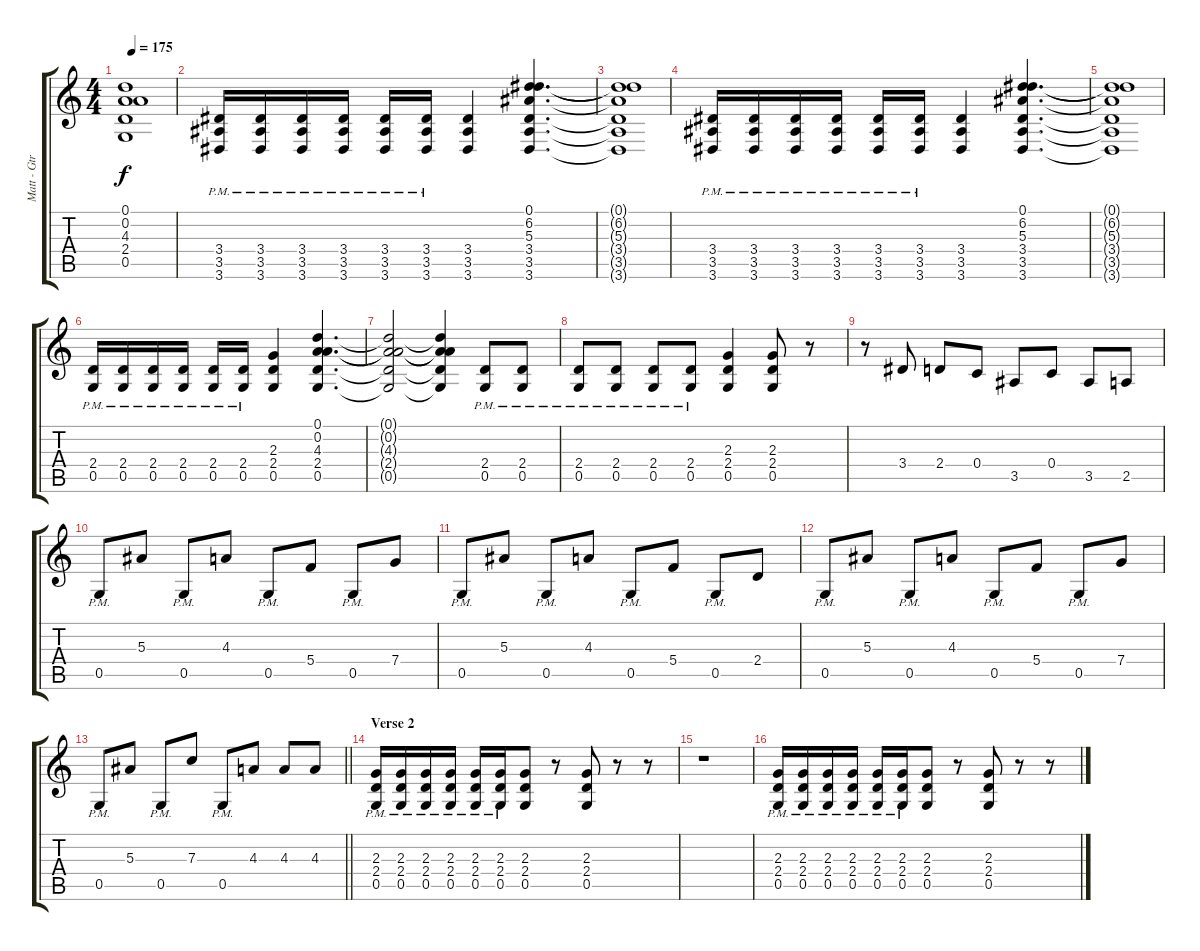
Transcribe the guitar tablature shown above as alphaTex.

\track ("Matt - Gtr. 1" "Matt - Gtr") {instrument distortionguitar}
\staff {score tabs}
\tuning (D4 A3 F3 C3 G2 C2) {hide}
\ts (4 4)
\tempo 175
\clef g2
\ks c
(0.1{t} 0.2{t} 4.3{t} 2.4{t} 0.5{t}).1{dy f} |
(3.4{pm} 3.5{pm} 3.6{pm}).16 (3.4{pm} 3.5{pm} 3.6{pm}).16 (3.4{pm} 3.5{pm} 3.6{pm}).16 (3.4{pm} 3.5{pm} 3.6{pm}).16 (3.4{pm} 3.5{pm} 3.6{pm}).16 (3.4{pm} 3.5{pm} 3.6{pm}).16 (3.4 3.5 3.6).4 (0.1 6.2 5.3 3.4 3.5 3.6).4{d} |
(0.1{t} 6.2{t} 5.3{t} 3.4{t} 3.5{t} 3.6{t}).1 |
(3.4{pm} 3.5{pm} 3.6{pm}).16 (3.4{pm} 3.5{pm} 3.6{pm}).16 (3.4{pm} 3.5{pm} 3.6{pm}).16 (3.4{pm} 3.5{pm} 3.6{pm}).16 (3.4{pm} 3.5{pm} 3.6{pm}).16 (3.4{pm} 3.5{pm} 3.6{pm}).16 (3.4 3.5 3.6).4 (0.1 6.2 5.3 3.4 3.5 3.6).4{d} |
(0.1{t} 6.2{t} 5.3{t} 3.4{t} 3.5{t} 3.6{t}).1 |
(2.4{pm} 0.5{pm}).16 (2.4{pm} 0.5{pm}).16 (2.4{pm} 0.5{pm}).16 (2.4{pm} 0.5{pm}).16 (2.4{pm} 0.5{pm}).16 (2.4{pm} 0.5{pm}).16 (2.3 2.4 0.5).4 (0.1 0.2 4.3 2.4 0.5).4{d} |
(0.1{t} 0.2{t} 4.3{t} 2.4{t} 0.5{t}).2 (0.1{t} 0.2{t} 4.3{t} 2.4{t} 0.5{t}).4 (2.4{pm} 0.5{pm}).8 (2.4{pm} 0.5{pm}).8 |
(2.4{pm} 0.5{pm}).8 (2.4{pm} 0.5{pm}).8 (2.4{pm} 0.5{pm}).8 (2.4{pm} 0.5{pm}).8 (2.3 2.4 0.5).4 (2.3 2.4 0.5).8 r.8 |
r.8 3.4.8 2.4.8 0.4.8 3.5.8 0.4.8 3.5.8 2.5.8 |
0.5{pm}.8 5.3.8 0.5{pm}.8 4.3.8 0.5{pm}.8 5.4.8 0.5{pm}.8 7.4.8 |
0.5{pm}.8 5.3.8 0.5{pm}.8 4.3.8 0.5{pm}.8 5.4.8 0.5{pm}.8 2.4.8 |
0.5{pm}.8 5.3.8 0.5{pm}.8 4.3.8 0.5{pm}.8 5.4.8 0.5{pm}.8 7.4.8 |
\barLineRight lightlight
0.5{pm}.8 5.3.8 0.5{pm}.8 7.3.8 0.5{pm}.8 4.3.8 4.3.8 4.3.8 |
\section ("" "Verse 2")
(2.3{pm} 2.4{pm} 0.5{pm}).16{instrument distortionguitar} (2.3{pm} 2.4{pm} 0.5{pm}).16 (2.3{pm} 2.4{pm} 0.5{pm}).16 (2.3{pm} 2.4{pm} 0.5{pm}).16 (2.3{pm} 2.4{pm} 0.5{pm}).16 (2.3{pm} 2.4{pm} 0.5{pm}).16 (2.3 2.4 0.5).8 r.8 (2.3 2.4 0.5).8 r.8 r.8 |
r.1 |
(2.3{pm} 2.4{pm} 0.5{pm}).16 (2.3{pm} 2.4{pm} 0.5{pm}).16 (2.3{pm} 2.4{pm} 0.5{pm}).16 (2.3{pm} 2.4{pm} 0.5{pm}).16 (2.3{pm} 2.4{pm} 0.5{pm}).16 (2.3{pm} 2.4{pm} 0.5{pm}).16 (2.3 2.4 0.5).8 r.8 (2.3 2.4 0.5).8 r.8 r.8
